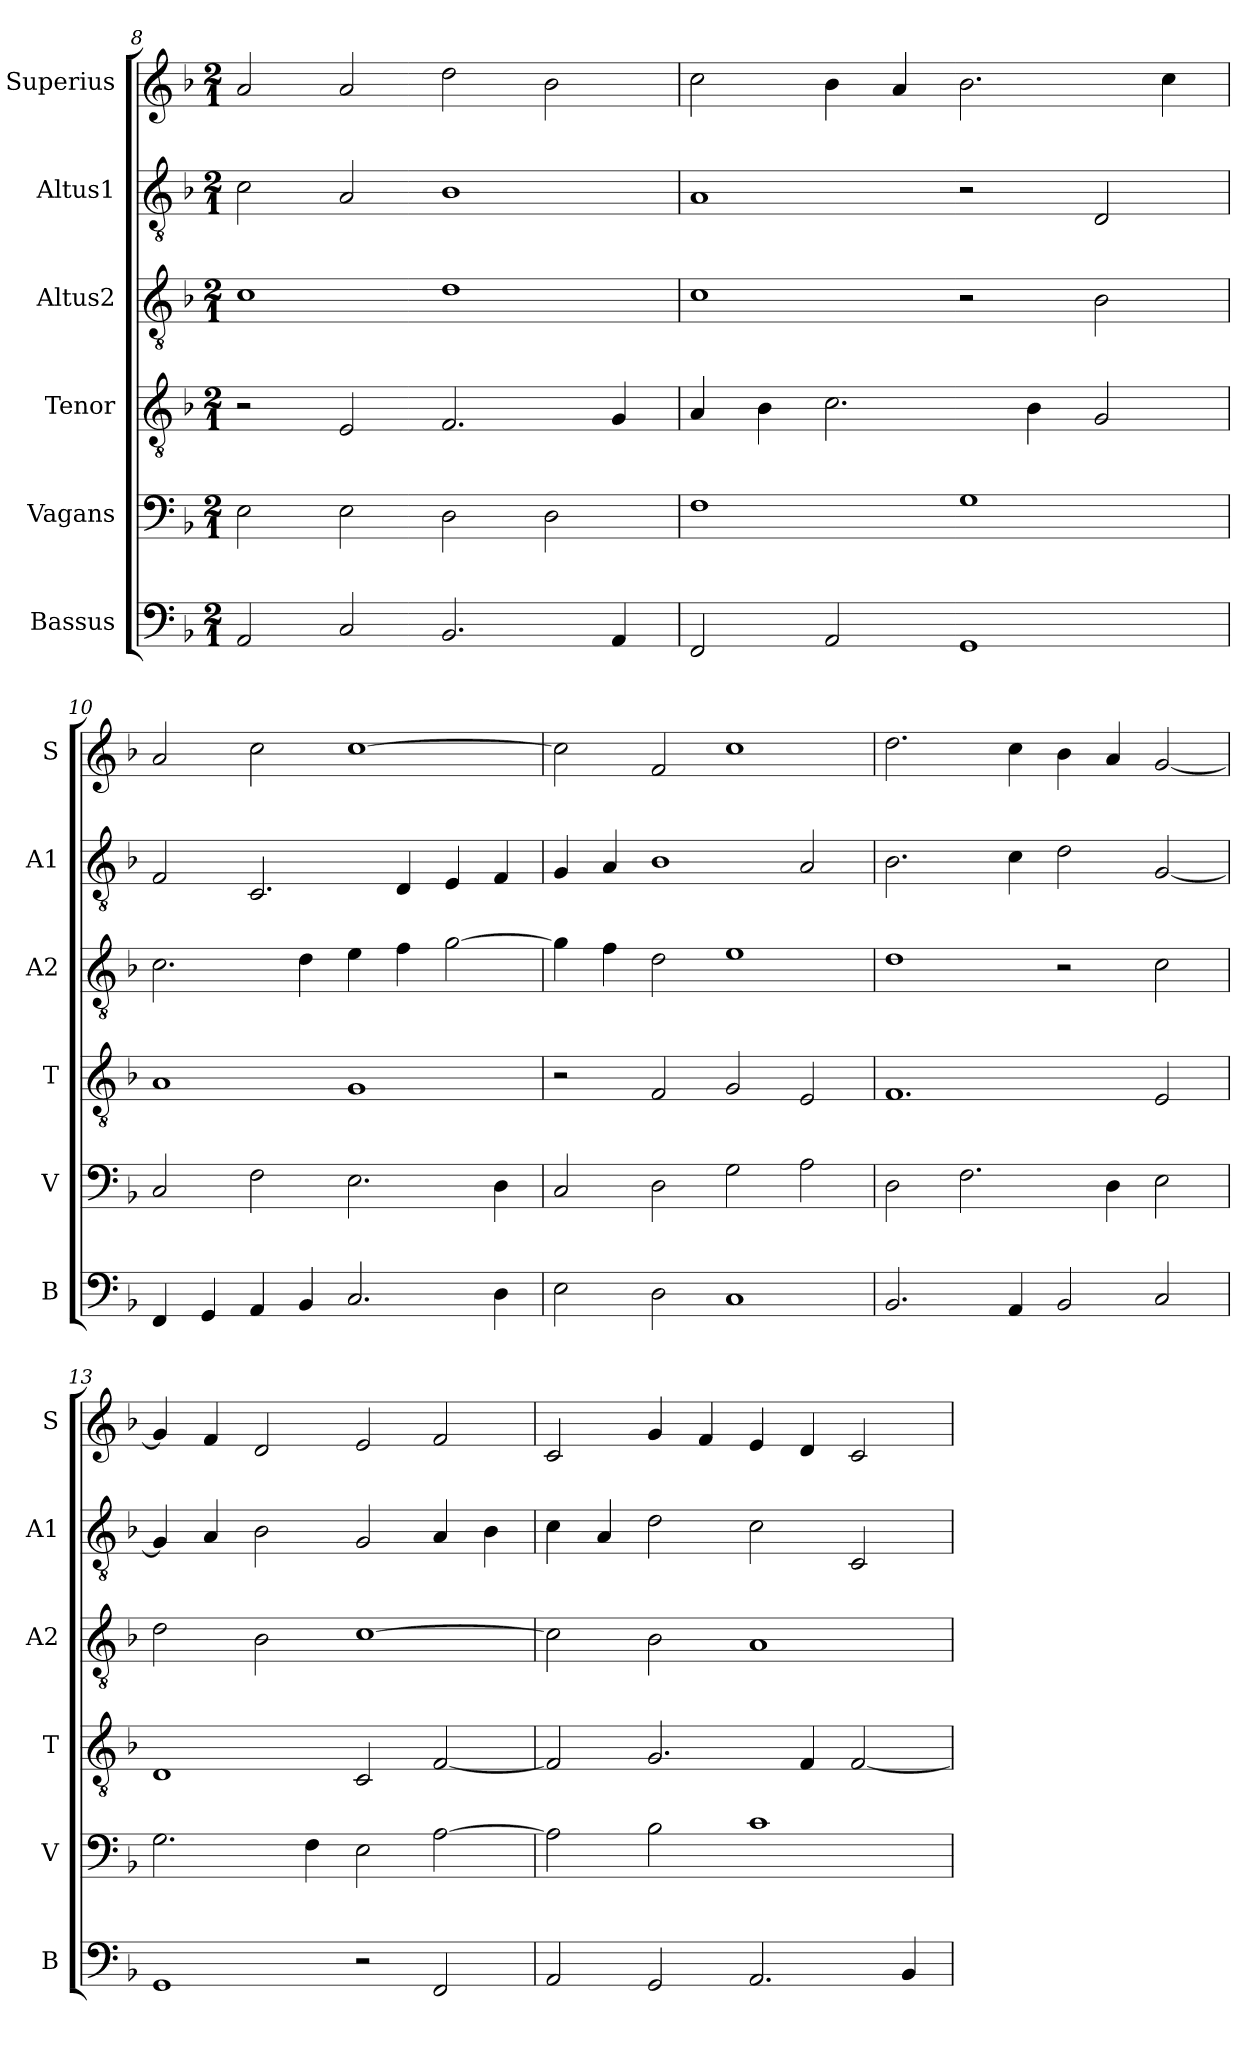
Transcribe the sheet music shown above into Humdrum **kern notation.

**kern	**kern	**kern	**kern	**kern	**kern
*part6	*part5	*part4	*part3	*part2	*part1
*staff6	*staff5	*staff4	*staff3	*staff2	*staff1
*I"Bassus	*I"Vagans	*I"Tenor	*I"Altus2	*I"Altus1	*I"Superius
*I'B	*I'V	*I'T	*I'A2	*I'A1	*I'S
*clefF4	*clefF4	*clefGv2	*clefGv2	*clefGv2	*clefG2
*k[b-]	*k[b-]	*k[b-]	*k[b-]	*k[b-]	*k[b-]
*M2/1	*M2/1	*M2/1	*M2/1	*M2/1	*M2/1
=8	=8	=8	=8	=8	=8
2AA/	2E\	2r	1c	2c\	2a/
2C/	2E\	2E/	.	2A/	2a/
2.BB-/	2D\	2.F/	1d	1B-	2dd\
.	2D\	.	.	.	2b-\
4AA/	.	4G/	.	.	.
=9	=9	=9	=9	=9	=9
2FF/	1F	4A/	1c	1A	2cc\
.	.	4B-\	.	.	.
2AA/	.	2.c\	.	.	4b-\
.	.	.	.	.	4a/
1GG	1G	.	2r	2r	2.b-\
.	.	4B-\	.	.	.
.	.	2G/	2B-\	2D/	.
.	.	.	.	.	4cc\
=10	=10	=10	=10	=10	=10
4FF/	2C/	1A	2.c\	2F/	2a/
4GG/	.	.	.	.	.
4AA/	2F\	.	.	2.C/	2cc\
4BB-/	.	.	4d\	.	.
2.C/	2.E\	1G	4e\	.	[1cc
.	.	.	4f\	4D/	.
.	.	.	[2g\	4E/	.
4D\	4D\	.	.	4F/	.
=11	=11	=11	=11	=11	=11
2E\	2C/	2r	4g\]	4G/	2cc\]
.	.	.	4f\	4A/	.
2D\	2D\	2F/	2d\	1B-	2f/
1C	2G\	2G/	1e	.	1cc
.	2A\	2E/	.	2A/	.
=12	=12	=12	=12	=12	=12
2.BB-/	2D\	1.F	1d	2.B-\	2.dd\
.	2.F\	.	.	.	.
4AA/	.	.	.	4c\	4cc\
2BB-/	.	.	2r	2d\	4b-\
.	4D\	.	.	.	4a/
2C/	2E\	2E/	2c\	[2G/	[2g/
=13	=13	=13	=13	=13	=13
1GG	2.G\	1D	2d\	4G/]	4g/]
.	.	.	.	4A/	4f/
.	.	.	2B-\	2B-\	2d/
.	4F\	.	.	.	.
2r	2E\	2C/	[1c	2G/	2e/
2FF/	[2A\	[2F/	.	4A/	2f/
.	.	.	.	4B-\	.
=14	=14	=14	=14	=14	=14
2AA/	2A\]	2F/]	2c\]	4c\	2c/
.	.	.	.	4A/	.
2GG/	2B-\	2.G/	2B-\	2d\	4g/
.	.	.	.	.	4f/
2.AA/	1c	.	1A	2c\	4e/
.	.	4F/	.	.	4d/
.	.	[2F/	.	2C/	2c/
4BB-/	.	.	.	.	.
=	=	=	=	=	=
*-	*-	*-	*-	*-	*-
